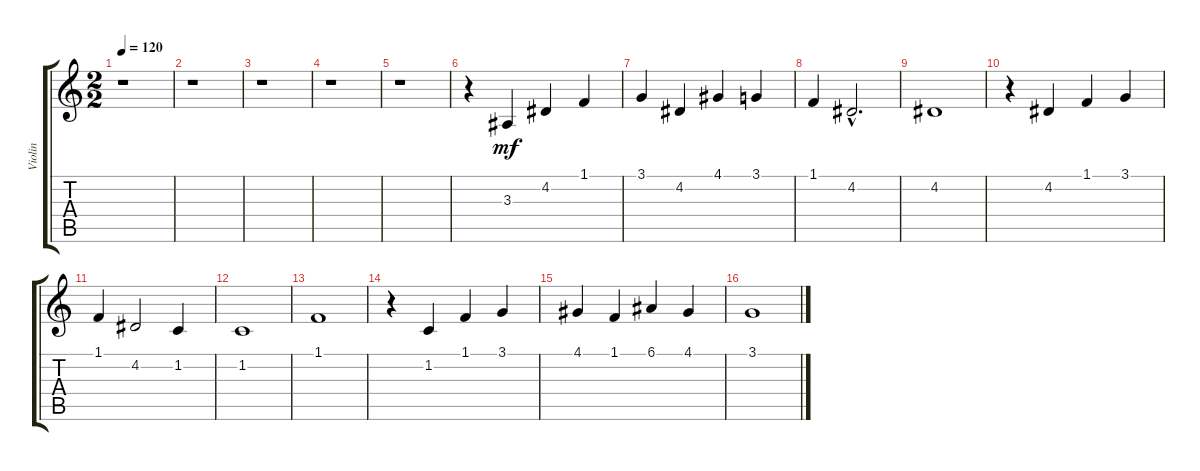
\track ("Violin" "Violin") {instrument violin}
\staff {score tabs}
\tuning (E4 B3 G3 D3 A2 E2) {hide}
\ts (2 2)
\tempo 120
\clef g2
\ks c
r.1{dy mf instrument violin} |
r.1 |
r.1 |
r.1 |
r.1 |
r.4 3.3.4 4.2.4 1.1.4 |
3.1.4 4.2.4 4.1.4 3.1.4 |
1.1.4 4.2{hac}.2{d} |
4.2.1 |
r.4 4.2.4 1.1.4 3.1.4 |
1.1.4 4.2.2 1.2.4 |
1.2.1 |
1.1.1 |
r.4 1.2.4 1.1.4 3.1.4 |
4.1.4 1.1.4 6.1.4 4.1.4 |
3.1.1
